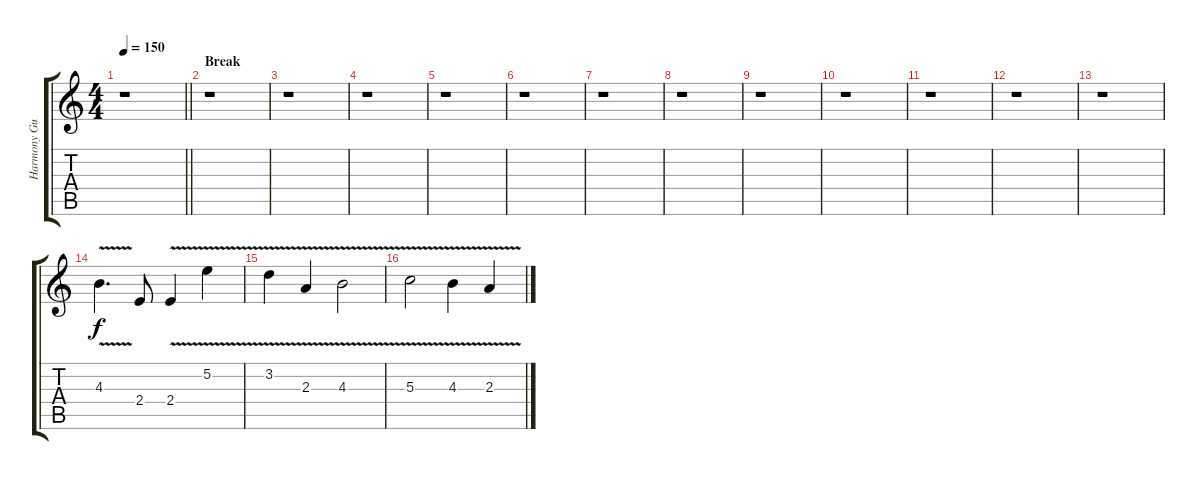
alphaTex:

\track ("Harmony Guitar" "Harmony Gu") {instrument overdrivenguitar}
\staff {score tabs}
\tuning (E4 B3 G3 D3 A2 E2) {hide}
\ts (4 4)
\tempo 150
\clef g2
\barLineRight lightlight
\ks c
r.1{dy f} |
\section ("" "Break")
r.1 |
r.1 |
r.1 |
r.1 |
r.1 |
r.1 |
r.1 |
r.1 |
r.1 |
r.1 |
r.1 |
r.1 |
4.3{v}.4{d instrument overdrivenguitar} 2.4.8 2.4{v}.4 5.2{v}.4 |
3.2{v}.4 2.3{v}.4 4.3{v}.2 |
5.3{v}.2 4.3{v}.4 2.3{v}.4
